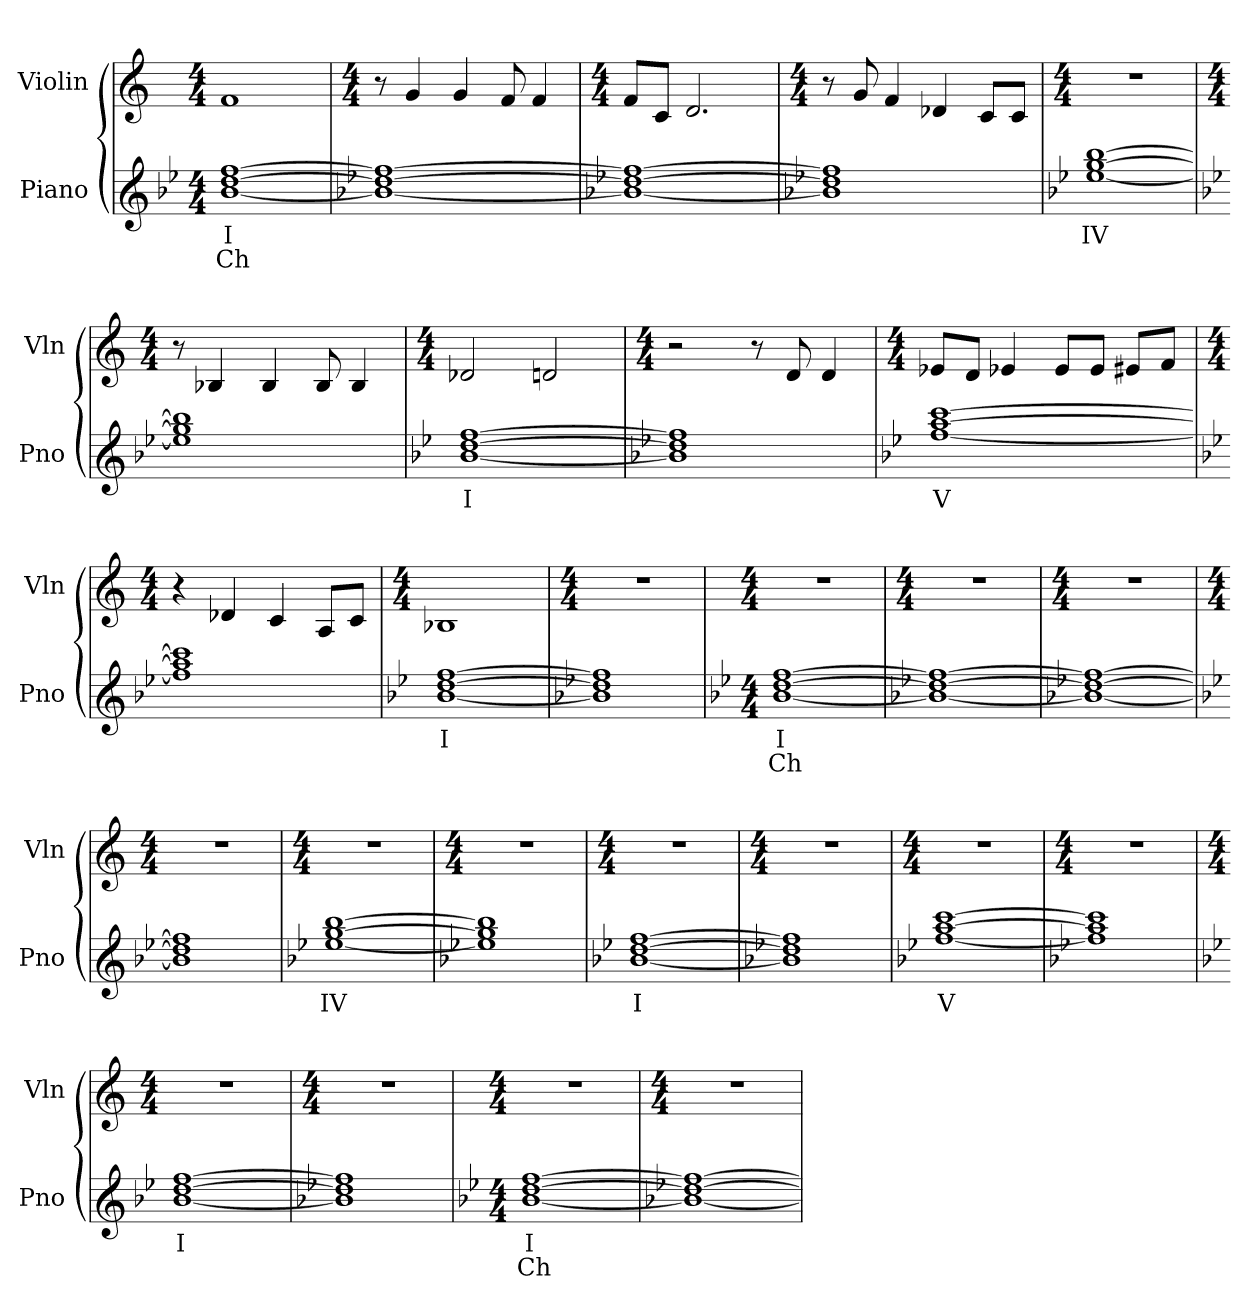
**kern	**text	**text	**kern
*part2	*part2	*part2	*part1
*staff2	*staff2	*staff2	*staff1
*I"Piano	*	*	*I"Violin
*I'Pno	*	*	*I'Vln
*k[b-e-]	*	*	*
*B-:	*	*	*
*M4/4	*	*	*M4/4
=	=	=	=
[1b- [1dd [1ff	I	Ch	1f
=	=	=	=
*k[b-e-]	*	*	*
*B-:	*	*	*
*	*	*	*M4/4
1b-_ 1dd_ 1ff_	.	.	8r
.	.	.	4g
.	.	.	4g
.	.	.	8f
.	.	.	4f
=	=	=	=
*k[b-e-]	*	*	*
*B-:	*	*	*
*	*	*	*M4/4
1b-_ 1dd_ 1ff_	.	.	8fL
.	.	.	8cJ
.	.	.	2.d
=	=	=	=
*k[b-e-]	*	*	*
*B-:	*	*	*
*	*	*	*M4/4
1b-] 1dd] 1ff]	.	.	8r
.	.	.	8g
.	.	.	4f
.	.	.	4d-X
.	.	.	8cL
.	.	.	8cJ
=	=	=	=
*k[b-e-]	*	*	*
*B-:	*	*	*
*	*	*	*M4/4
[1ee- [1gg [1bb-	IV	.	1r
=	=	=	=
*k[b-e-]	*	*	*
*B-:	*	*	*
*	*	*	*M4/4
1ee-] 1gg] 1bb-]	.	.	8r
.	.	.	4B-X
.	.	.	4B-
.	.	.	8B-
.	.	.	4B-
=	=	=	=
*k[b-e-]	*	*	*
*B-:	*	*	*
*	*	*	*M4/4
[1b- [1dd [1ff	I	.	2d-X
.	.	.	2dn
=	=	=	=
*k[b-e-]	*	*	*
*B-:	*	*	*
*	*	*	*M4/4
1b-] 1dd] 1ff]	.	.	2r
.	.	.	8r
.	.	.	8d
.	.	.	4d
=	=	=	=
*k[b-e-]	*	*	*
*B-:	*	*	*
*	*	*	*M4/4
[1ff [1aa [1ccc	V	.	8e-XL
.	.	.	8dJ
.	.	.	4e-X
.	.	.	8e-L
.	.	.	8e-J
.	.	.	8e#XL
.	.	.	8fJ
=	=	=	=
*k[b-e-]	*	*	*
*B-:	*	*	*
*	*	*	*M4/4
1ff] 1aa] 1ccc]	.	.	4r
.	.	.	4d-X
.	.	.	4c
.	.	.	8AL
.	.	.	8cJ
=	=	=	=
*k[b-e-]	*	*	*
*B-:	*	*	*
*	*	*	*M4/4
[1b- [1dd [1ff	I	.	1B-X
=	=	=	=
*k[b-e-]	*	*	*
*B-:	*	*	*
*	*	*	*M4/4
1b-] 1dd] 1ff]	.	.	1r
=	=	=	=
*k[b-e-]	*	*	*
*B-:	*	*	*
*M4/4	*	*	*M4/4
[1b- [1dd [1ff	I	Ch	1r
=	=	=	=
*k[b-e-]	*	*	*
*B-:	*	*	*
*	*	*	*M4/4
1b-_ 1dd_ 1ff_	.	.	1r
=	=	=	=
*k[b-e-]	*	*	*
*B-:	*	*	*
*	*	*	*M4/4
1b-_ 1dd_ 1ff_	.	.	1r
=	=	=	=
*k[b-e-]	*	*	*
*B-:	*	*	*
*	*	*	*M4/4
1b-] 1dd] 1ff]	.	.	1r
=	=	=	=
*k[b-e-]	*	*	*
*B-:	*	*	*
*	*	*	*M4/4
[1ee- [1gg [1bb-	IV	.	1r
=	=	=	=
*k[b-e-]	*	*	*
*B-:	*	*	*
*	*	*	*M4/4
1ee-] 1gg] 1bb-]	.	.	1r
=	=	=	=
*k[b-e-]	*	*	*
*B-:	*	*	*
*	*	*	*M4/4
[1b- [1dd [1ff	I	.	1r
=	=	=	=
*k[b-e-]	*	*	*
*B-:	*	*	*
*	*	*	*M4/4
1b-] 1dd] 1ff]	.	.	1r
=	=	=	=
*k[b-e-]	*	*	*
*B-:	*	*	*
*	*	*	*M4/4
[1ff [1aa [1ccc	V	.	1r
=	=	=	=
*k[b-e-]	*	*	*
*B-:	*	*	*
*	*	*	*M4/4
1ff] 1aa] 1ccc]	.	.	1r
=	=	=	=
*k[b-e-]	*	*	*
*B-:	*	*	*
*	*	*	*M4/4
[1b- [1dd [1ff	I	.	1r
=	=	=	=
*k[b-e-]	*	*	*
*B-:	*	*	*
*	*	*	*M4/4
1b-] 1dd] 1ff]	.	.	1r
=	=	=	=
*k[b-e-]	*	*	*
*B-:	*	*	*
*M4/4	*	*	*M4/4
[1b- [1dd [1ff	I	Ch	1r
=	=	=	=
*k[b-e-]	*	*	*
*B-:	*	*	*
*	*	*	*M4/4
1b-_ 1dd_ 1ff_	.	.	1r
=	=	=	=
*-	*-	*-	*-
